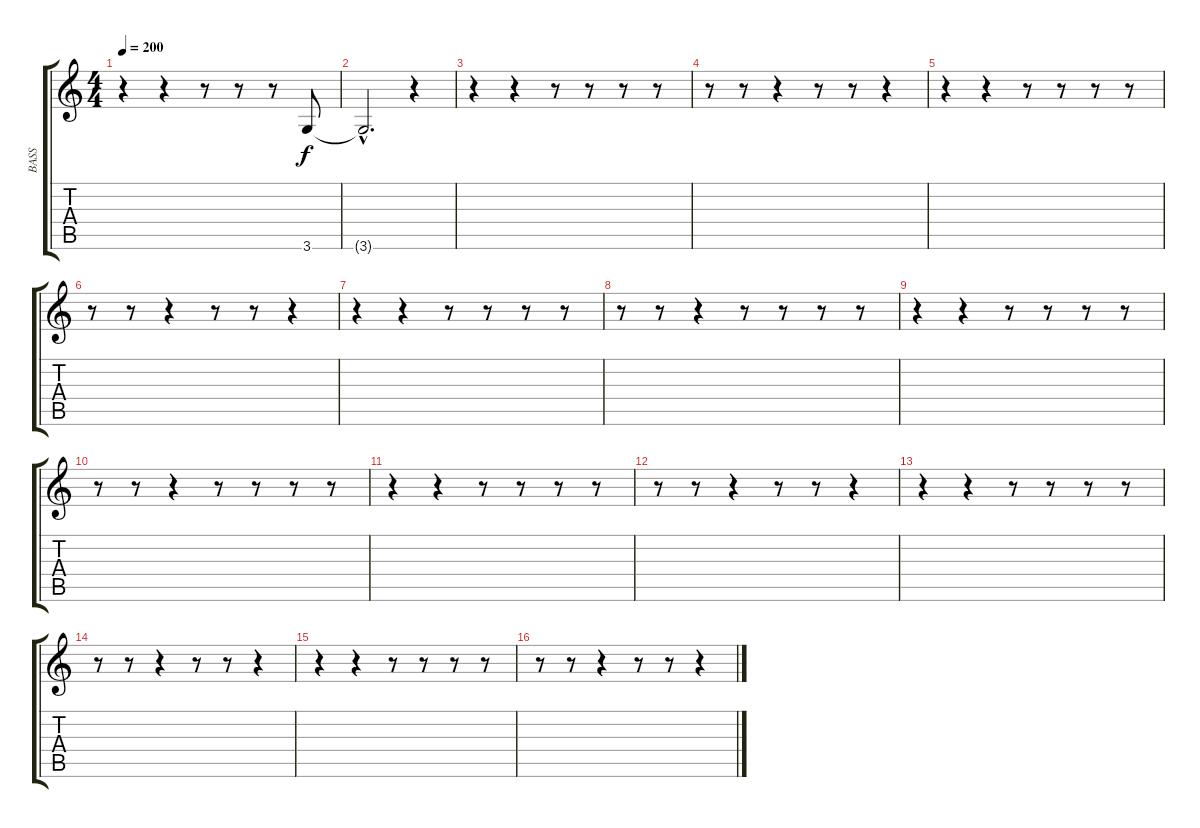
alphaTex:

\track ("BASS" "BASS") {instrument electricbassfinger}
\staff {score tabs}
\tuning (E4 B3 G3 D3 A2 E2) {hide}
\ts (4 4)
\tempo 200
\clef g2
\ks c
r.4{dy f} r.4 r.8 r.8 r.8 3.6.8 |
3.6{hac t}.2{d} r.4 |
r.4 r.4 r.8 r.8 r.8 r.8 |
r.8 r.8 r.4 r.8 r.8 r.4 |
r.4 r.4 r.8 r.8 r.8 r.8 |
r.8 r.8 r.4 r.8 r.8 r.4 |
r.4 r.4 r.8 r.8 r.8 r.8 |
r.8 r.8 r.4 r.8 r.8 r.8 r.8 |
r.4 r.4 r.8 r.8 r.8 r.8 |
r.8 r.8 r.4 r.8 r.8 r.8 r.8 |
r.4 r.4 r.8 r.8 r.8 r.8 |
r.8 r.8 r.4 r.8 r.8 r.4 |
r.4 r.4 r.8 r.8 r.8 r.8 |
r.8 r.8 r.4 r.8 r.8 r.4 |
r.4 r.4 r.8 r.8 r.8 r.8 |
r.8 r.8 r.4 r.8 r.8 r.4
